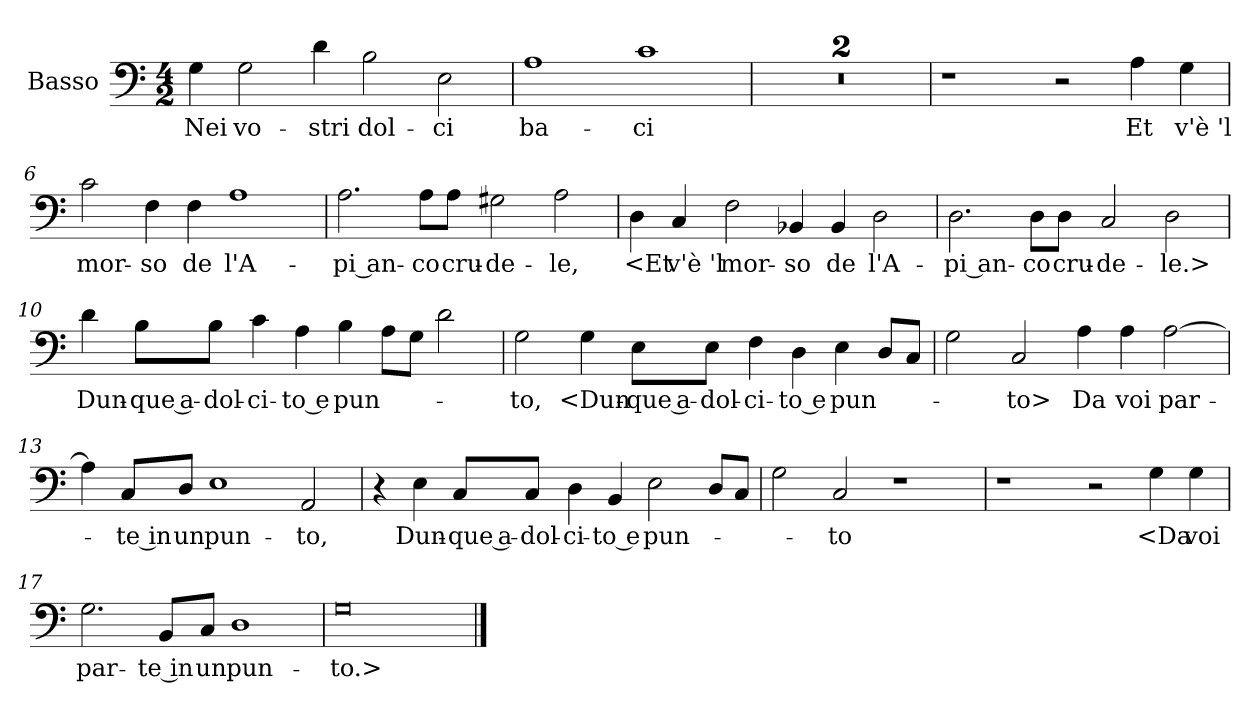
**kern	**text
*part1	*part1
*staff1	*staff1
*I"Basso	*
*I'B	*
*clefF4	*
*k[]	*
*M4/2	*
=1	=1
4G	Nei
2G	vo-
4d	-stri
2B	dol-
2E	-ci
=2	=2
1A	ba-
1c	-ci
=3	=3
0r	.
=4	=4
0r	.
=5	=5
1r	.
2r	.
4A	Et
4G	v'è 'l
=6	=6
2c	mor-
4F	-so
4F	de
1A	l'A-
=7	=7
2.A	-pi an-
8AL	-co
8AJ	cru-
2G#X	-de-
2A	-le,
=8	=8
4D	<Et
4C	v'è 'l
2F	mor-
4BB-X	-so
4BB-	de
2D	l'A-
=9	=9
2.D	-pi an-
8DL	-co
8DJ	cru-
2C	-de-
2D	-le.>
=10	=10
4d	Dun-
8BL	-que a-
8BJ	-dol-
4c	-ci-
4A	-to e
4B	pun-
8AL	.
8GJ	.
2d	.
=11	=11
2G	-to,
4G	<Dun-
8EL	-que a-
8EJ	-dol-
4F	-ci-
4D	-to e
4E	pun-
8DL	.
8CJ	.
=12	=12
2G	.
2C	-to>
4A	Da
4A	voi
[2A	par-
=13	=13
4A]	.
8CL	-te in
8DJ	un
1E	pun-
2AA	-to,
=14	=14
4r	.
4E	Dun-
8CL	-que a-
8CJ	-dol-
4D	-ci-
4BB	-to e
2E	pun-
8DL	.
8CJ	.
=15	=15
2G	.
2C	-to
1r	.
=16	=16
1r	.
2r	.
4G	<Da
4G	voi
=17	=17
2.G	par-
8BBL	-te in
8CJ	un
1D	pun-
=18	=18
0G	-to.>
==	==
*-	*-
